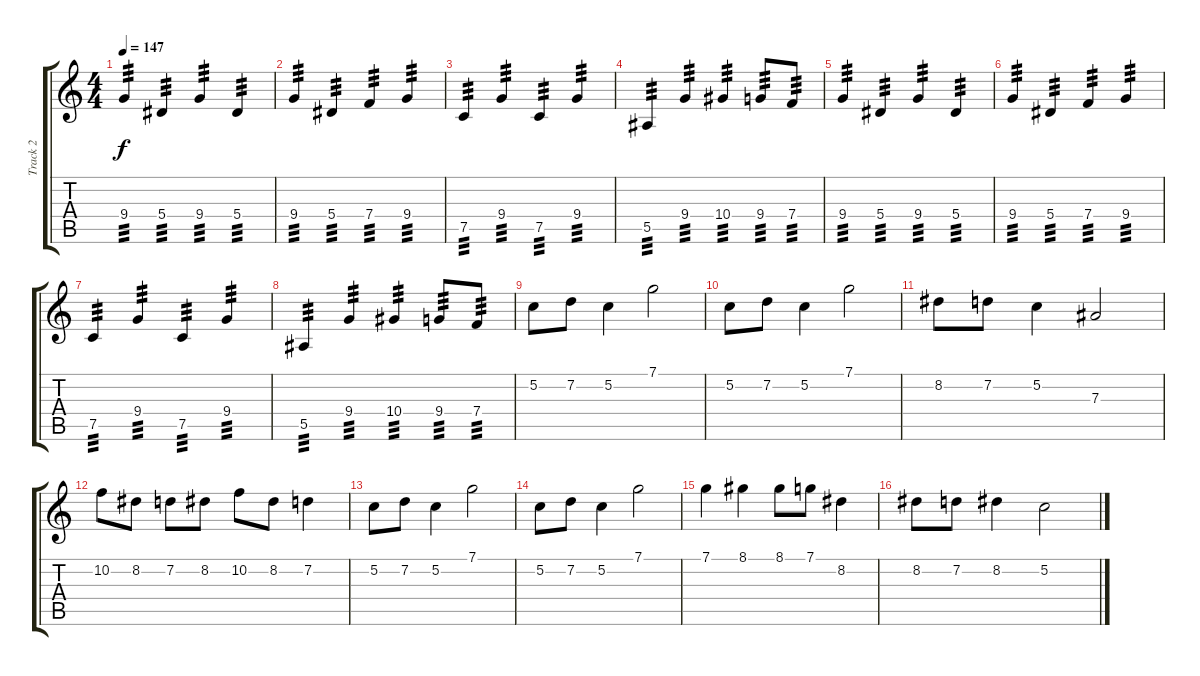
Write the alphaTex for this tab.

\track ("Track 2" "Track 2") {instrument distortionguitar}
\staff {score tabs}
\tuning (C4 G3 Eb3 Bb2 F2 C2) {hide}
\ts (4 4)
\tempo 147
\clef g2
\ks c
9.4.4{tp 3 dy f} 5.4.4{tp 3} 9.4.4{tp 3} 5.4.4{tp 3} |
9.4.4{tp 3} 5.4.4{tp 3} 7.4.4{tp 3} 9.4.4{tp 3} |
7.5.4{tp 3} 9.4.4{tp 3} 7.5.4{tp 3} 9.4.4{tp 3} |
5.5.4{tp 3} 9.4.4{tp 3} 10.4.4{tp 3} 9.4.8{tp 3} 7.4.8{tp 3} |
9.4.4{tp 3} 5.4.4{tp 3} 9.4.4{tp 3} 5.4.4{tp 3} |
9.4.4{tp 3} 5.4.4{tp 3} 7.4.4{tp 3} 9.4.4{tp 3} |
7.5.4{tp 3} 9.4.4{tp 3} 7.5.4{tp 3} 9.4.4{tp 3} |
5.5.4{tp 3} 9.4.4{tp 3} 10.4.4{tp 3} 9.4.8{tp 3} 7.4.8{tp 3} |
5.2.8 7.2.8 5.2.4 7.1.2 |
5.2.8 7.2.8 5.2.4 7.1.2 |
8.2.8 7.2.8 5.2.4 7.3.2 |
10.2.8 8.2.8 7.2.8 8.2.8 10.2.8 8.2.8 7.2.4 |
5.2.8 7.2.8 5.2.4 7.1.2 |
5.2.8 7.2.8 5.2.4 7.1.2 |
7.1.4 8.1.4 8.1.8 7.1.8 8.2.4 |
8.2.8 7.2.8 8.2.4 5.2.2
